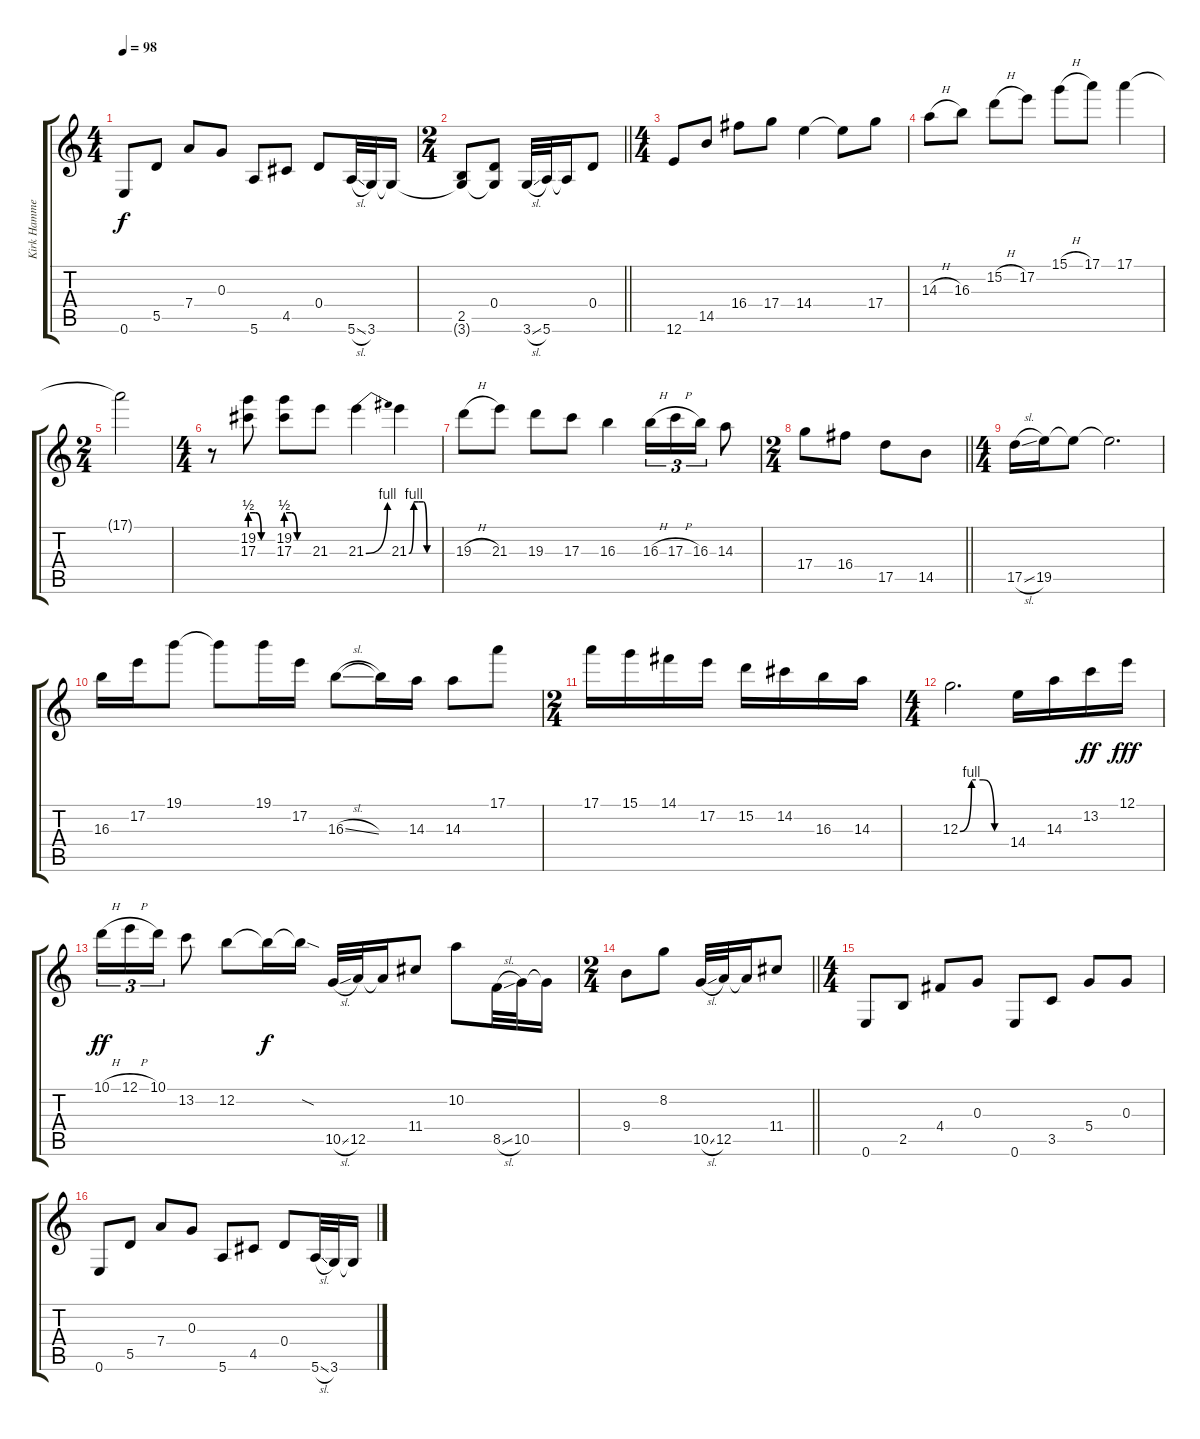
\track ("Kirk Hammet" "Kirk Hamme") {instrument electricguitarclean}
\staff {score tabs}
\tuning (E4 B3 G3 D3 A2 E2) {hide}
\ts (4 4)
\tempo 98
\clef g2
\ks c
0.6.8{dy f} 5.5.8 7.4.8 0.3.8 5.6.8 4.5.8 0.4.8 5.6{sl}.32 3.6.32 3.6{t}.16 |
\ts (2 4)
\barLineRight lightlight
(2.5 3.6{t}).8 (0.4 3.6{t}).8 3.6{sl}.32 5.6.32 5.6{t}.16 0.4.8 |
\ts (4 4)
12.6.8{volume 13 instrument distortionguitar} 14.5.8 16.4.8 17.4.8 14.4.4 14.4{t}.8 17.4.8 |
14.3{h}.8 16.3.8 15.2{h}.8 17.2.8 15.1{h}.8 17.1.8 17.1.4 |
\ts (2 4)
17.1{t}.2 |
\ts (4 4)
r.8 (19.2{be (custom 0 2 15 2 30 0 60 0)} 17.3{be (custom 0 2 15 2 30 0 60 0)}).8 (19.2{be (custom 0 2 15 2 30 0 60 0)} 17.3{be (custom 0 2 15 2 30 0 60 0)}).8 21.3.8 21.3{be (bend 0 0 60 4)}.4 21.3{be (custom 0 0 10 4 20 4 30 4 37 0 60 0)}.4 |
19.3{h}.8 21.3.8 19.3.8 17.3.8 16.3.4 16.3{h}.16{tu (3 2)} 17.3{h}.16{tu (3 2)} 16.3.16{tu (3 2)} 14.3.8 |
\ts (2 4)
\barLineRight lightlight
17.4.8 16.4.8 17.5.8 14.5.8 |
\ts (4 4)
17.5{sl}.16 19.5.16 19.5{t}.8 19.5{t}.2{d} |
16.3.16 17.2.16 19.1.8 19.1{t}.8 19.1.16 17.2.16 16.3{sl}.8 16.3{t}.16 14.3.16 14.3.8 17.1.8 |
\ts (2 4)
17.1.16 15.1.16 14.1.16 17.2.16 15.2.16 14.2.16 16.3.16 14.3.16 |
\ts (4 4)
12.3{be (custom 0 0 15 4 30 4 45 0 60 0)}.2{d} 14.4.16 14.3.16 13.2.16{dy ff} 12.1.16{dy fff} |
10.1{h}.16{tu (3 2) dy ff} 12.1{h}.16{tu (3 2)} 10.1.16{tu (3 2)} 13.2.8 12.2.8 12.2{t}.16{dy f} 12.2{sod t}.16 10.5{sl}.32 12.5.32 12.5{t}.16 11.4.8 10.2.8 8.5{sl}.32 10.5.32 10.5{t}.16 |
\ts (2 4)
\barLineRight lightlight
9.4.8 8.2.8 10.5{sl}.32 12.5.32 12.5{t}.16 11.4.8 |
\ts (4 4)
0.6.8{volume 11 instrument electricguitarclean} 2.5.8 4.4.8 0.3.8 0.6.8 3.5.8 5.4.8 0.3.8 |
0.6.8 5.5.8 7.4.8 0.3.8 5.6.8 4.5.8 0.4.8 5.6{sl}.32 3.6.32 3.6{t}.16
